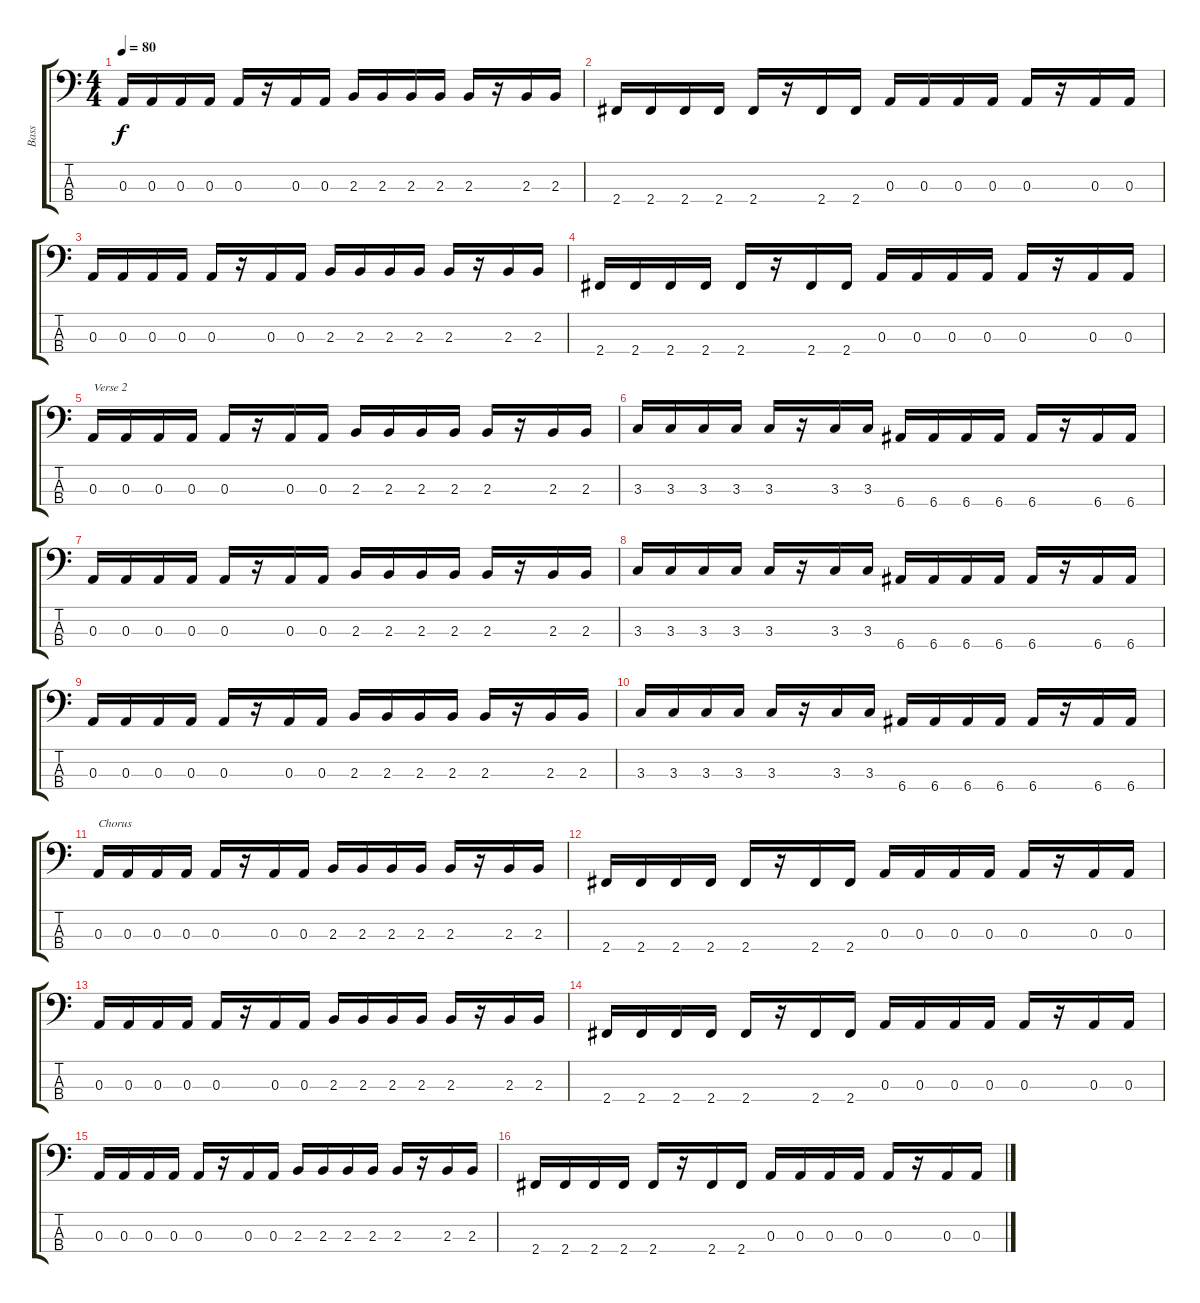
\track ("Bass" "Bass") {instrument electricbasspick}
\staff {score tabs}
\tuning (G2 D2 A1 E1) {hide}
\ts (4 4)
\tempo 80
\clef f4
\ks c
0.3.16{dy f} 0.3.16 0.3.16 0.3.16 0.3.16 r.16 0.3.16 0.3.16 2.3.16 2.3.16 2.3.16 2.3.16 2.3.16 r.16 2.3.16 2.3.16 |
2.4.16 2.4.16 2.4.16 2.4.16 2.4.16 r.16 2.4.16 2.4.16 0.3.16 0.3.16 0.3.16 0.3.16 0.3.16 r.16 0.3.16 0.3.16 |
0.3.16 0.3.16 0.3.16 0.3.16 0.3.16 r.16 0.3.16 0.3.16 2.3.16 2.3.16 2.3.16 2.3.16 2.3.16 r.16 2.3.16 2.3.16 |
2.4.16 2.4.16 2.4.16 2.4.16 2.4.16 r.16 2.4.16 2.4.16 0.3.16 0.3.16 0.3.16 0.3.16 0.3.16 r.16 0.3.16 0.3.16 |
0.3.16{txt "Verse 2"} 0.3.16 0.3.16 0.3.16 0.3.16 r.16 0.3.16 0.3.16 2.3.16 2.3.16 2.3.16 2.3.16 2.3.16 r.16 2.3.16 2.3.16 |
3.3.16 3.3.16 3.3.16 3.3.16 3.3.16 r.16 3.3.16 3.3.16 6.4.16 6.4.16 6.4.16 6.4.16 6.4.16 r.16 6.4.16 6.4.16 |
0.3.16 0.3.16 0.3.16 0.3.16 0.3.16 r.16 0.3.16 0.3.16 2.3.16 2.3.16 2.3.16 2.3.16 2.3.16 r.16 2.3.16 2.3.16 |
3.3.16 3.3.16 3.3.16 3.3.16 3.3.16 r.16 3.3.16 3.3.16 6.4.16 6.4.16 6.4.16 6.4.16 6.4.16 r.16 6.4.16 6.4.16 |
0.3.16 0.3.16 0.3.16 0.3.16 0.3.16 r.16 0.3.16 0.3.16 2.3.16 2.3.16 2.3.16 2.3.16 2.3.16 r.16 2.3.16 2.3.16 |
3.3.16 3.3.16 3.3.16 3.3.16 3.3.16 r.16 3.3.16 3.3.16 6.4.16 6.4.16 6.4.16 6.4.16 6.4.16 r.16 6.4.16 6.4.16 |
0.3.16{txt "Chorus"} 0.3.16 0.3.16 0.3.16 0.3.16 r.16 0.3.16 0.3.16 2.3.16 2.3.16 2.3.16 2.3.16 2.3.16 r.16 2.3.16 2.3.16 |
2.4.16 2.4.16 2.4.16 2.4.16 2.4.16 r.16 2.4.16 2.4.16 0.3.16 0.3.16 0.3.16 0.3.16 0.3.16 r.16 0.3.16 0.3.16 |
0.3.16 0.3.16 0.3.16 0.3.16 0.3.16 r.16 0.3.16 0.3.16 2.3.16 2.3.16 2.3.16 2.3.16 2.3.16 r.16 2.3.16 2.3.16 |
2.4.16 2.4.16 2.4.16 2.4.16 2.4.16 r.16 2.4.16 2.4.16 0.3.16 0.3.16 0.3.16 0.3.16 0.3.16 r.16 0.3.16 0.3.16 |
0.3.16 0.3.16 0.3.16 0.3.16 0.3.16 r.16 0.3.16 0.3.16 2.3.16 2.3.16 2.3.16 2.3.16 2.3.16 r.16 2.3.16 2.3.16 |
2.4.16 2.4.16 2.4.16 2.4.16 2.4.16 r.16 2.4.16 2.4.16 0.3.16 0.3.16 0.3.16 0.3.16 0.3.16 r.16 0.3.16 0.3.16
